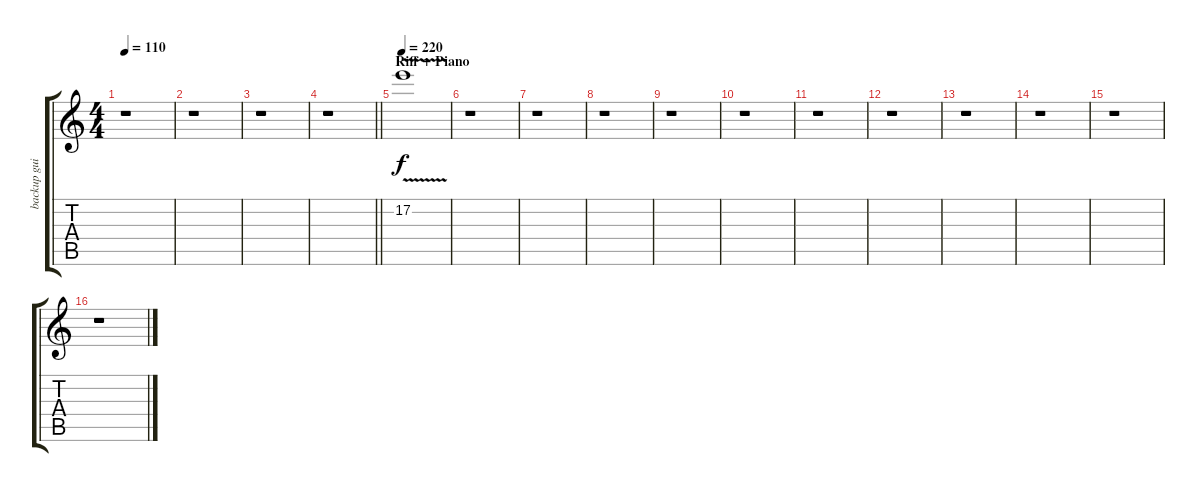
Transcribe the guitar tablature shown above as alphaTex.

\track ("backup guitar 2" "backup gui") {instrument distortionguitar}
\staff {score tabs}
\tuning (E4 B3 G3 D3 A2 E2) {hide}
\ts (4 4)
\tempo 110
\clef g2
\ks c
r.1{dy f} |
r.1 |
r.1 |
\barLineRight lightlight
r.1 |
\section ("" "Riff + Piano")
\tempo 220
17.2{v}.1{volume 0} |
r.1 |
r.1 |
r.1 |
r.1 |
r.1 |
r.1 |
r.1 |
r.1 |
r.1 |
r.1 |
r.1
